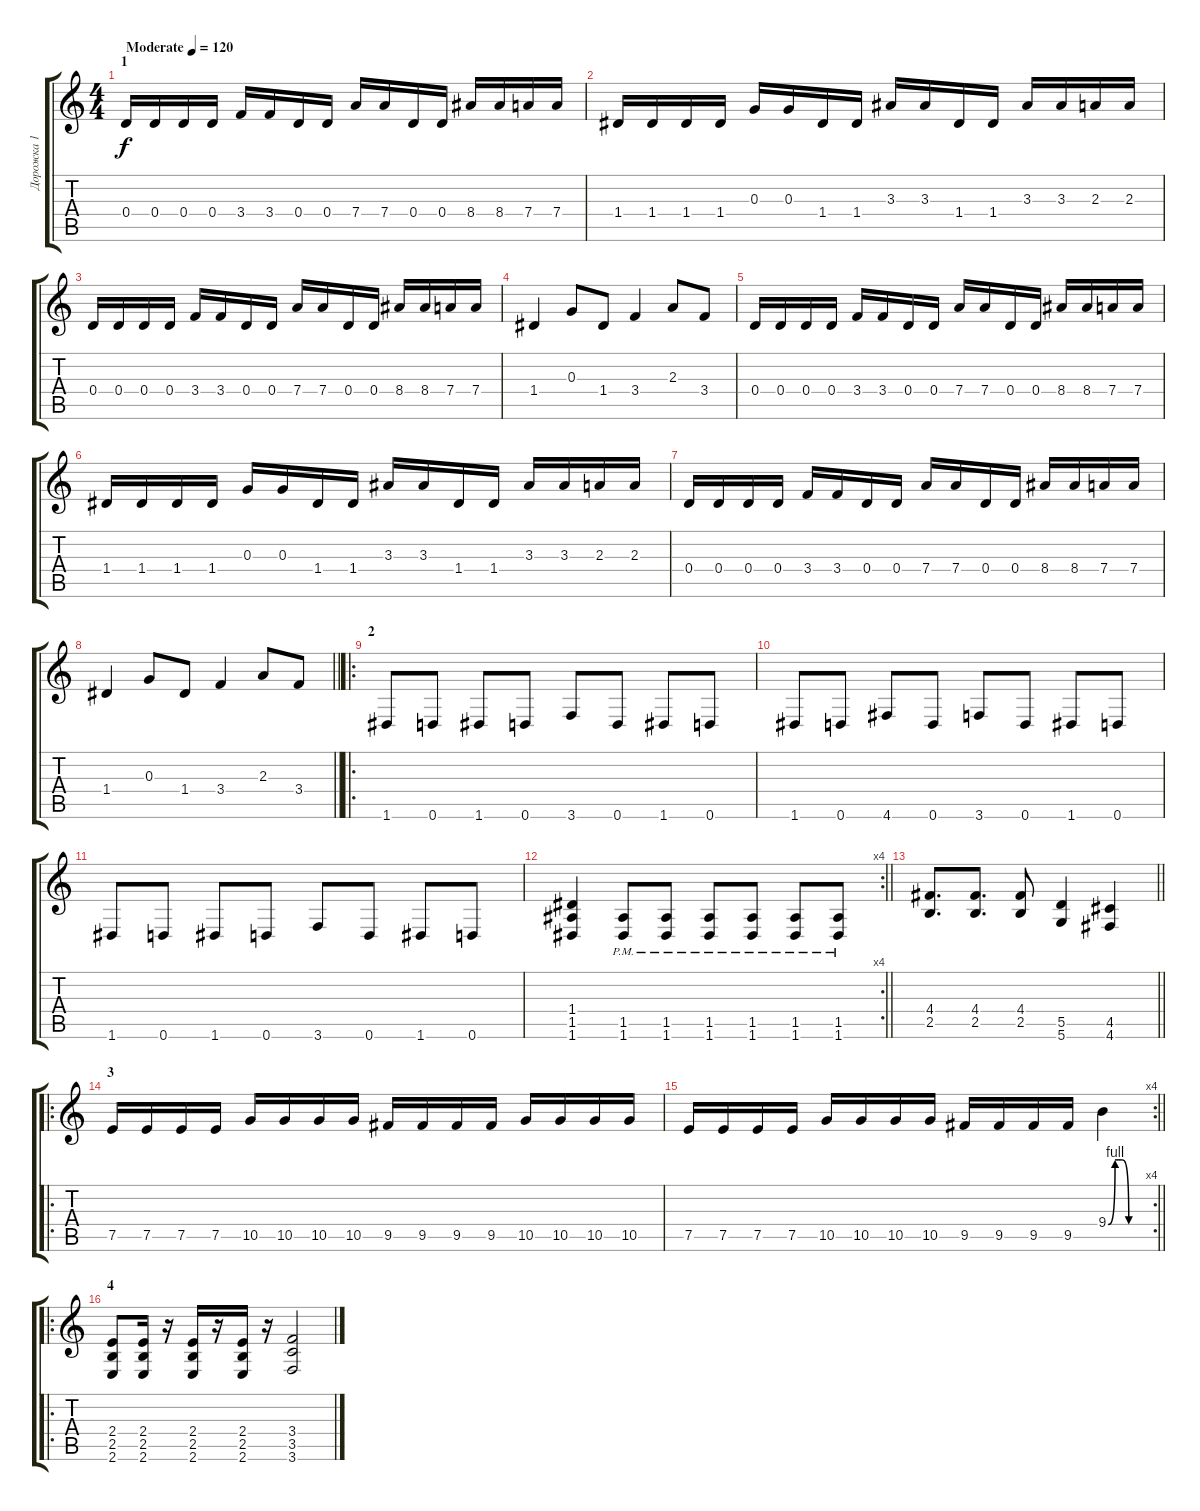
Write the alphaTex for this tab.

\track ("Дорожка 1" "Дорожка 1") {instrument distortionguitar}
\staff {score tabs}
\tuning (E4 B3 G3 D3 A2 D2) {hide}
\ts (4 4)
\section ("" "1")
\tempo (120 "Moderate")
\tempo 160
\tempo (120 "Moderate")
\clef g2
\ks c
0.4.16{dy f instrument distortionguitar} 0.4.16 0.4.16 0.4.16 3.4.16 3.4.16 0.4.16 0.4.16 7.4.16 7.4.16 0.4.16 0.4.16 8.4.16 8.4.16 7.4.16 7.4.16 |
1.4.16 1.4.16 1.4.16 1.4.16 0.3.16 0.3.16 1.4.16 1.4.16 3.3.16 3.3.16 1.4.16 1.4.16 3.3.16 3.3.16 2.3.16 2.3.16 |
0.4.16 0.4.16 0.4.16 0.4.16 3.4.16 3.4.16 0.4.16 0.4.16 7.4.16 7.4.16 0.4.16 0.4.16 8.4.16 8.4.16 7.4.16 7.4.16 |
1.4.4 0.3.8 1.4.8 3.4.4 2.3.8 3.4.8 |
0.4.16 0.4.16 0.4.16 0.4.16 3.4.16 3.4.16 0.4.16 0.4.16 7.4.16 7.4.16 0.4.16 0.4.16 8.4.16 8.4.16 7.4.16 7.4.16 |
1.4.16 1.4.16 1.4.16 1.4.16 0.3.16 0.3.16 1.4.16 1.4.16 3.3.16 3.3.16 1.4.16 1.4.16 3.3.16 3.3.16 2.3.16 2.3.16 |
0.4.16 0.4.16 0.4.16 0.4.16 3.4.16 3.4.16 0.4.16 0.4.16 7.4.16 7.4.16 0.4.16 0.4.16 8.4.16 8.4.16 7.4.16 7.4.16 |
\barLineRight lightlight
1.4.4 0.3.8 1.4.8 3.4.4 2.3.8 3.4.8 |
\ro
\section ("" "2")
1.6.8 0.6.8 1.6.8 0.6.8 3.6.8 0.6.8 1.6.8 0.6.8 |
1.6.8 0.6.8 4.6.8 0.6.8 3.6.8 0.6.8 1.6.8 0.6.8 |
1.6.8 0.6.8 1.6.8 0.6.8 3.6.8 0.6.8 1.6.8 0.6.8 |
\rc 4
\barLineRight lightlight
(1.4 1.5 1.6).4 (1.5{pm} 1.6{pm}).8 (1.5{pm} 1.6{pm}).8 (1.5{pm} 1.6{pm}).8 (1.5{pm} 1.6{pm}).8 (1.5{pm} 1.6{pm}).8 (1.5{pm} 1.6{pm}).8 |
\section ("" "")
\barLineRight lightlight
(4.4 2.5).8{d} (4.4 2.5).8{d} (4.4 2.5).8 (5.5 5.6).4 (4.5 4.6).4 |
\ro
\section ("" "3")
7.5.16 7.5.16 7.5.16 7.5.16 10.5.16 10.5.16 10.5.16 10.5.16 9.5.16 9.5.16 9.5.16 9.5.16 10.5.16 10.5.16 10.5.16 10.5.16 |
\rc 4
\barLineRight lightlight
7.5.16 7.5.16 7.5.16 7.5.16 10.5.16 10.5.16 10.5.16 10.5.16 9.5.16 9.5.16 9.5.16 9.5.16 9.4{be (custom 0 0 10 4 20 4 30 0 60 0)}.4 |
\ro
\section ("" "4")
(2.4 2.5 2.6).8 (2.4 2.5 2.6).16 r.16 (2.4 2.5 2.6).16 r.16 (2.4 2.5 2.6).16 r.16 (3.4 3.5 3.6).2
